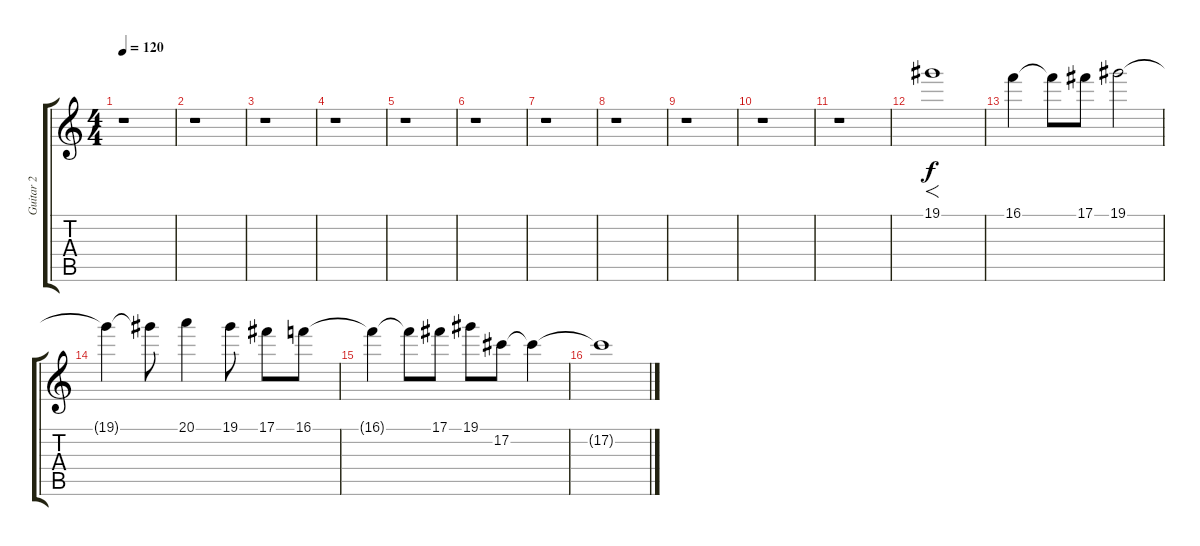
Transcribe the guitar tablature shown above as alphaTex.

\track ("Guitar 2" "Guitar 2") {instrument overdrivenguitar}
\staff {score tabs}
\tuning (Db4 Ab3 E3 B2 Gb2 Db2) {hide}
\ts (4 4)
\tempo 120
\clef g2
\ks c
r.1{dy f instrument overdrivenguitar} |
r.1 |
r.1 |
r.1 |
r.1 |
r.1 |
r.1 |
r.1 |
r.1 |
r.1 |
r.1 |
19.1.1{f volume 10 instrument distortionguitar} |
16.1.4 16.1{t}.8 17.1.8 19.1.2 |
19.1{t}.4 19.1{t}.8 20.1.4 19.1.8 17.1.8 16.1.8 |
16.1{t}.4 16.1{t}.8 17.1.8 19.1.8 17.2.8 17.2{t}.4 |
17.2{t}.1
